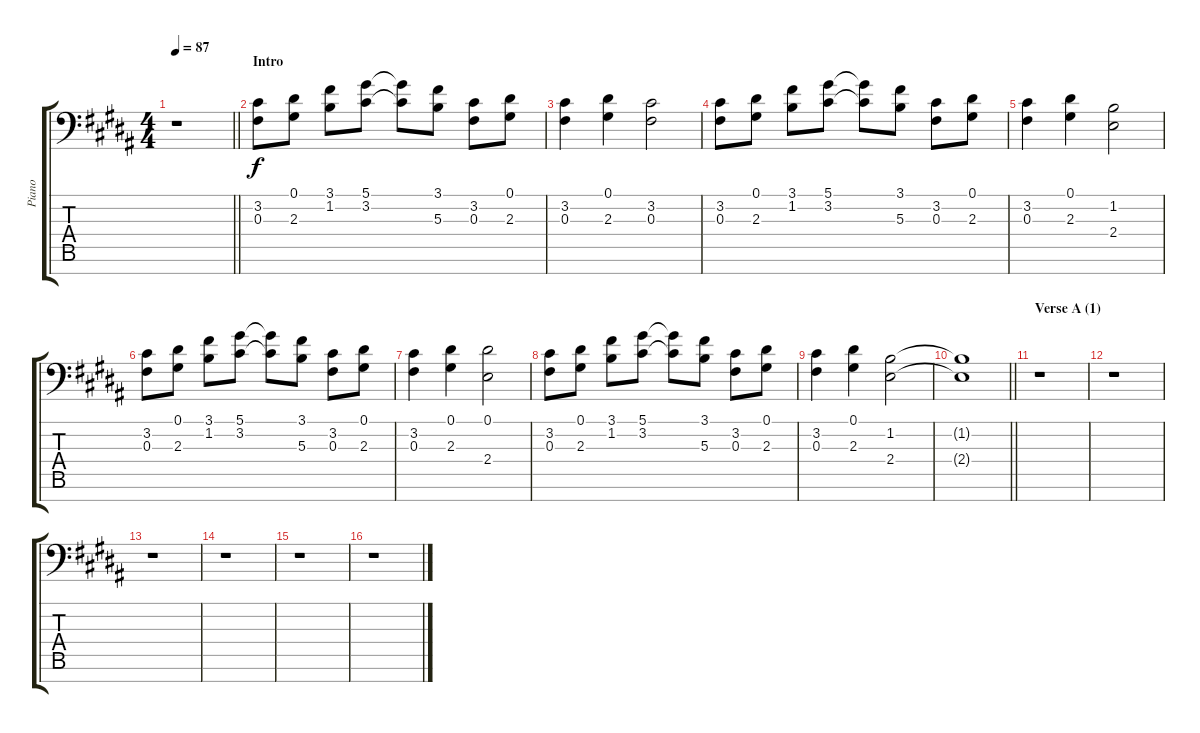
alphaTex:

\track ("Piano" "Piano") {instrument brightacousticpiano}
\staff {score tabs}
\tuning (Eb4 Bb3 Gb3 D3 Ab2 Eb2 Bb1) {hide}
\ts (4 4)
\tempo 87
\clef f4
\barLineRight lightlight
\ks b
r.1{dy f instrument brightacousticpiano} |
\section ("" "Intro")
(3.2 0.3).8 (0.1 2.3).8 (3.1 1.2).8 (5.1 3.2).8 (5.1{t} 3.2{t}).8 (3.1 5.3).8 (3.2 0.3).8 (0.1 2.3).8 |
(3.2 0.3).4 (0.1 2.3).4 (3.2 0.3).2 |
(3.2 0.3).8 (0.1 2.3).8 (3.1 1.2).8 (5.1 3.2).8 (5.1{t} 3.2{t}).8 (3.1 5.3).8 (3.2 0.3).8 (0.1 2.3).8 |
(3.2 0.3).4 (0.1 2.3).4 (1.2 2.4).2 |
(3.2 0.3).8 (0.1 2.3).8 (3.1 1.2).8 (5.1 3.2).8 (5.1{t} 3.2{t}).8 (3.1 5.3).8 (3.2 0.3).8 (0.1 2.3).8 |
(3.2 0.3).4 (0.1 2.3).4 (0.1 2.4).2 |
(3.2 0.3).8 (0.1 2.3).8 (3.1 1.2).8 (5.1 3.2).8 (5.1{t} 3.2{t}).8 (3.1 5.3).8 (3.2 0.3).8 (0.1 2.3).8 |
(3.2 0.3).4 (0.1 2.3).4 (1.2 2.4).2 |
\barLineRight lightlight
(1.2{t} 2.4{t}).1 |
\section ("" "Verse A (1)")
r.1 |
r.1 |
r.1 |
r.1 |
r.1 |
r.1
